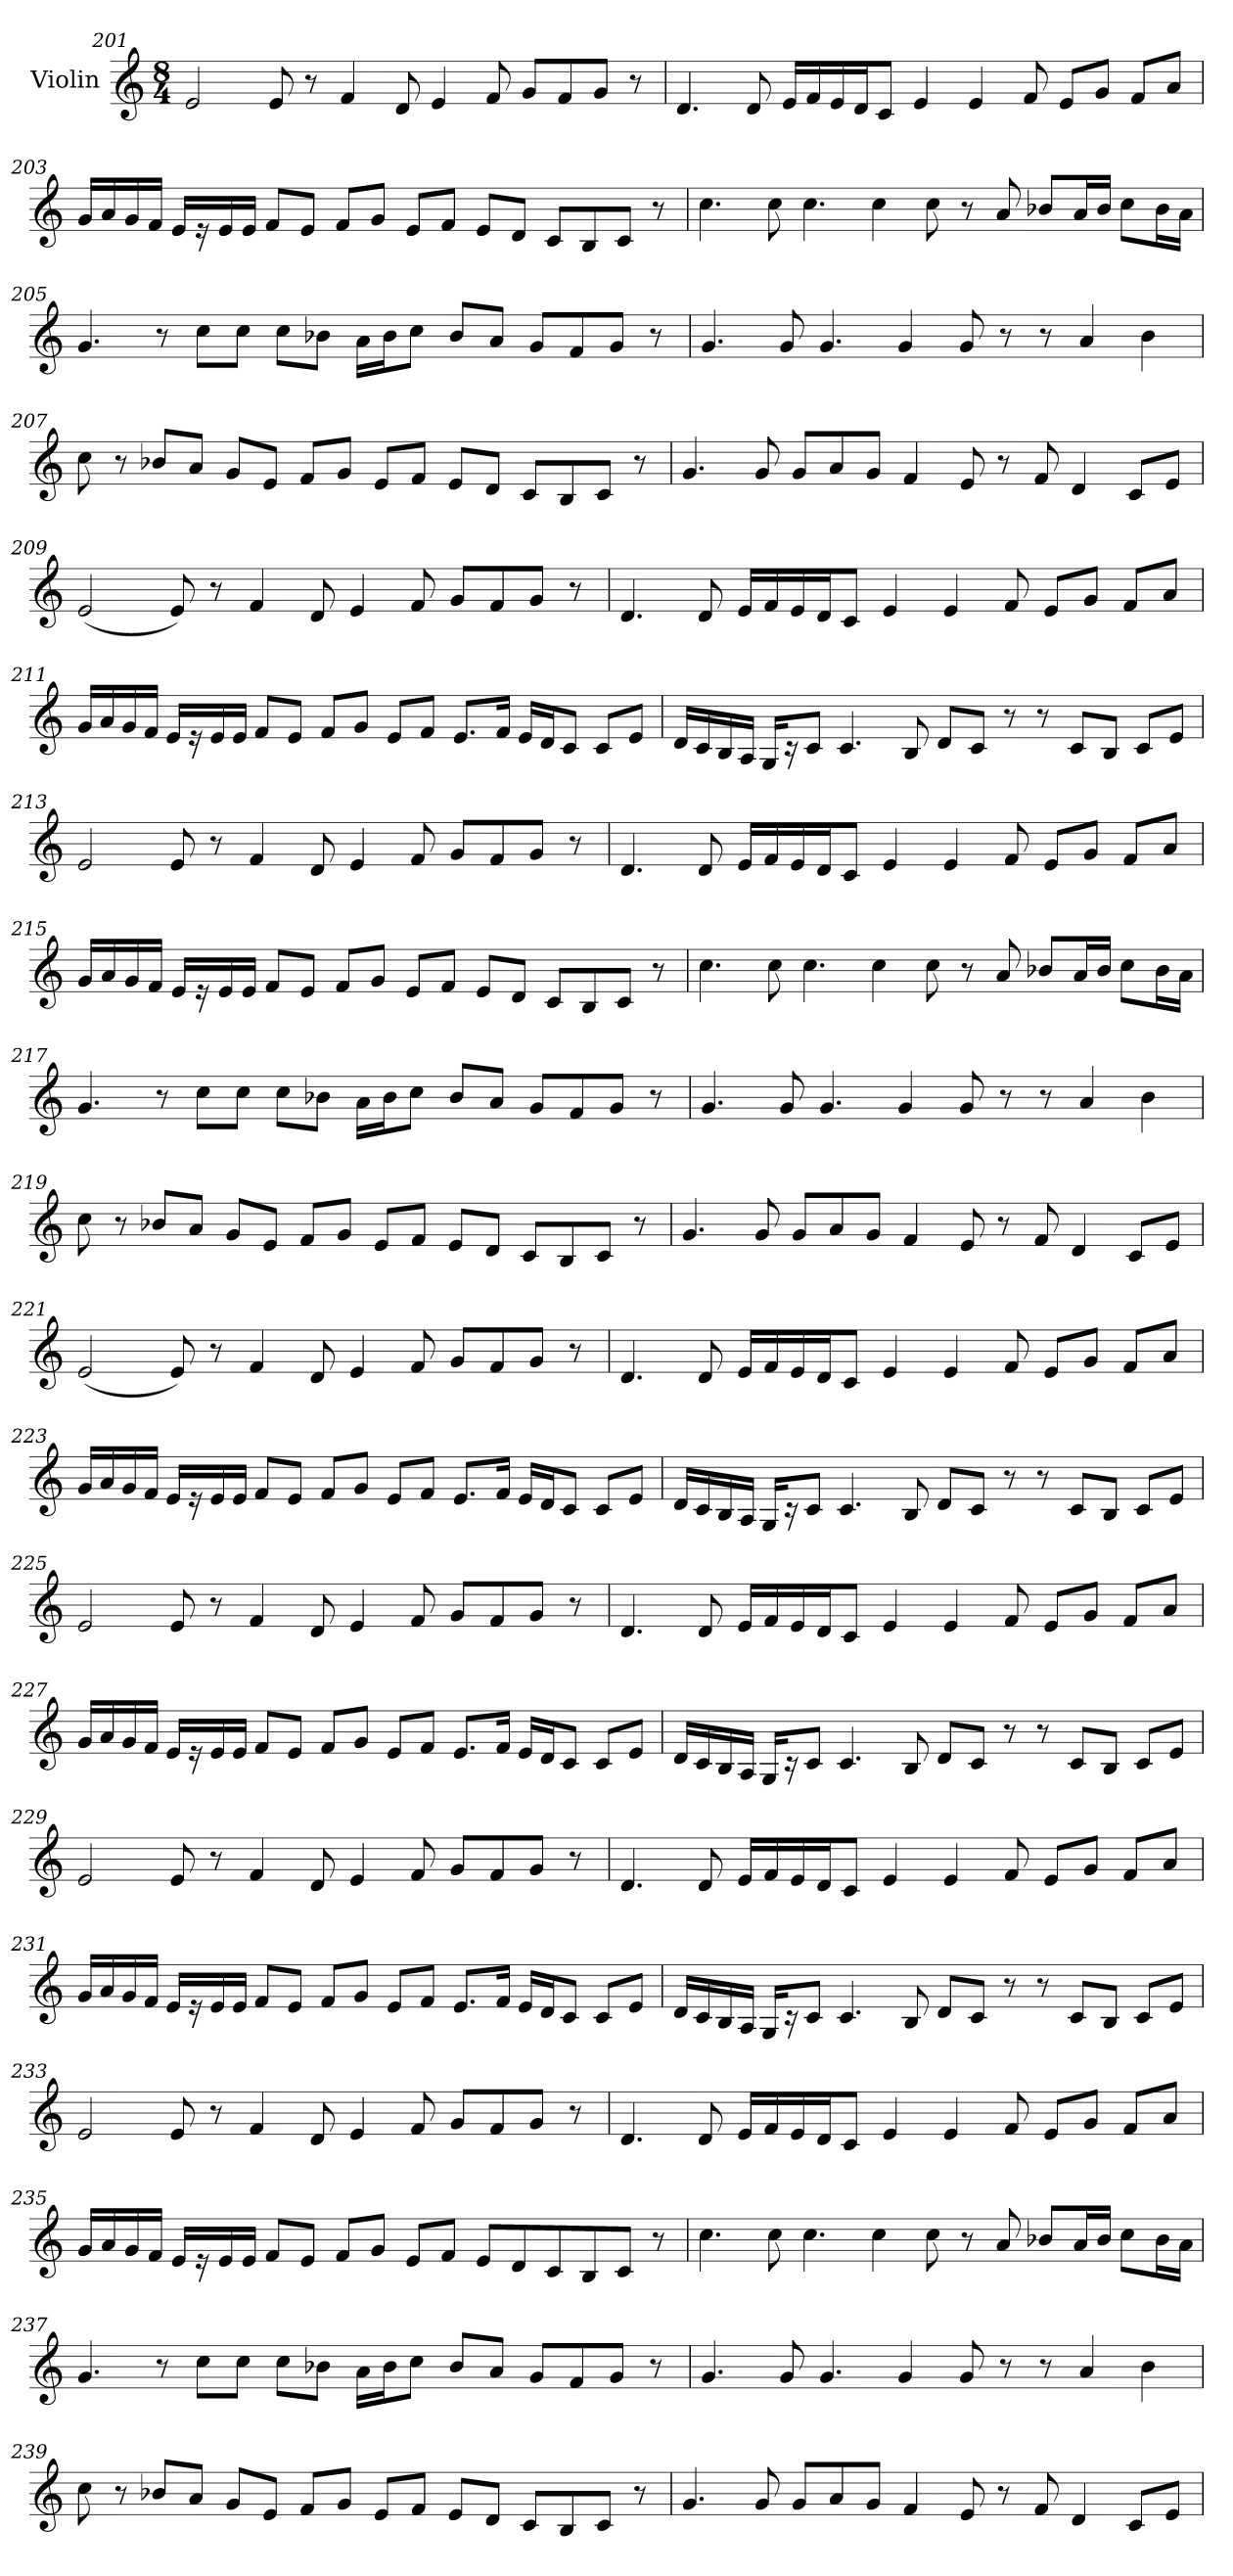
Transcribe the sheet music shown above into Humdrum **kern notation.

**kern
*part1
*staff1
*I"Violin
!!LO:LB:g=z
*clefG2
*k[]
*M8/4
=201
2e/
8e/
8r
4f/
8d/
4e/
8f/
8g/L
8f/
8g/J
8r
=202
4.d/
8d/
16e/LL
16f/
16e/
16d/J
8c/J
4e/
4e/
8f/
8e/L
8g/J
8f/L
8a/J
!!LO:LB:g=z
=203
16g/LL
16a/
16g/
16f/JJ
16e/LL
16r
16e/
16e/JJ
8f/L
8e/J
8f/L
8g/J
8e/L
8f/J
8e/L
8d/J
8c/L
8B/
8c/J
8r
=204
4.cc\
8cc\
4.cc\
4cc\
8cc\
8r
8a/
8b-X/L
16a/L
16b-/JJ
8cc\L
16b-\L
16a\JJ
!!LO:LB:g=z
=205
4.g/
8r
8cc\L
8cc\J
8cc\L
8b-X\J
16a\LL
16b-\J
8cc\J
8b-/L
8a/J
8g/L
8f/
8g/J
8r
=206
4.g/
8g/
4.g/
4g/
8g/
8r
8r
4a/
4b\
!!LO:LB:g=z
=207
8cc\
8r
8b-X/L
8a/J
8g/L
8e/J
8f/L
8g/J
8e/L
8f/J
8e/L
8d/J
8c/L
8B/
8c/J
8r
=208
4.g/
8g/
8g/L
8a/
8g/J
4f/
8e/
8r
8f/
4d/
8c/L
8e/J
!!LO:LB:g=z
=209
(2e/
8e/)
8r
4f/
8d/
4e/
8f/
8g/L
8f/
8g/J
8r
=210
4.d/
8d/
16e/LL
16f/
16e/
16d/J
8c/J
4e/
4e/
8f/
8e/L
8g/J
8f/L
8a/J
!!LO:LB:g=z
=211
16g/LL
16a/
16g/
16f/JJ
16e/LL
16r
16e/
16e/JJ
8f/L
8e/J
8f/L
8g/J
8e/L
8f/J
8.e/L
16f/Jk
16e/LL
16d/J
8c/J
8c/L
8e/J
=212
16d/LL
16c/
16B/
16A/JJ
16G/KL
16r
8c/J
4.c/
8B/
8d/L
8c/J
8r
8r
8c/L
8B/J
8c/L
8e/J
!!LO:PB:g=z
=213
2e/
8e/
8r
4f/
8d/
4e/
8f/
8g/L
8f/
8g/J
8r
=214
4.d/
8d/
16e/LL
16f/
16e/
16d/J
8c/J
4e/
4e/
8f/
8e/L
8g/J
8f/L
8a/J
!!LO:LB:g=z
=215
16g/LL
16a/
16g/
16f/JJ
16e/LL
16r
16e/
16e/JJ
8f/L
8e/J
8f/L
8g/J
8e/L
8f/J
8e/L
8d/J
8c/L
8B/
8c/J
8r
=216
4.cc\
8cc\
4.cc\
4cc\
8cc\
8r
8a/
8b-X/L
16a/L
16b-/JJ
8cc\L
16b-\L
16a\JJ
!!LO:LB:g=z
=217
4.g/
8r
8cc\L
8cc\J
8cc\L
8b-X\J
16a\LL
16b-\J
8cc\J
8b-/L
8a/J
8g/L
8f/
8g/J
8r
=218
4.g/
8g/
4.g/
4g/
8g/
8r
8r
4a/
4b\
!!LO:LB:g=z
=219
8cc\
8r
8b-X/L
8a/J
8g/L
8e/J
8f/L
8g/J
8e/L
8f/J
8e/L
8d/J
8c/L
8B/
8c/J
8r
=220
4.g/
8g/
8g/L
8a/
8g/J
4f/
8e/
8r
8f/
4d/
8c/L
8e/J
=221
(2e/
8e/)
8r
4f/
8d/
4e/
8f/
8g/L
8f/
8g/J
8r
!!LO:LB:g=z
=222
4.d/
8d/
16e/LL
16f/
16e/
16d/J
8c/J
4e/
4e/
8f/
8e/L
8g/J
8f/L
8a/J
!!LO:LB:g=z
=223
16g/LL
16a/
16g/
16f/JJ
16e/LL
16r
16e/
16e/JJ
8f/L
8e/J
8f/L
8g/J
8e/L
8f/J
8.e/L
16f/Jk
16e/LL
16d/J
8c/J
8c/L
8e/J
=224
16d/LL
16c/
16B/
16A/JJ
16G/KL
16r
8c/J
4.c/
8B/
8d/L
8c/J
8r
8r
8c/L
8B/J
8c/L
8e/J
!!LO:LB:g=z
=225
2e/
8e/
8r
4f/
8d/
4e/
8f/
8g/L
8f/
8g/J
8r
=226
4.d/
8d/
16e/LL
16f/
16e/
16d/J
8c/J
4e/
4e/
8f/
8e/L
8g/J
8f/L
8a/J
!!LO:LB:g=z
=227
16g/LL
16a/
16g/
16f/JJ
16e/LL
16r
16e/
16e/JJ
8f/L
8e/J
8f/L
8g/J
8e/L
8f/J
8.e/L
16f/Jk
16e/LL
16d/J
8c/J
8c/L
8e/J
=228
16d/LL
16c/
16B/
16A/JJ
16G/KL
16r
8c/J
4.c/
8B/
8d/L
8c/J
8r
8r
8c/L
8B/J
8c/L
8e/J
!!LO:LB:g=z
=229
2e/
8e/
8r
4f/
8d/
4e/
8f/
8g/L
8f/
8g/J
8r
=230
4.d/
8d/
16e/LL
16f/
16e/
16d/J
8c/J
4e/
4e/
8f/
8e/L
8g/J
8f/L
8a/J
!!LO:LB:g=z
=231
16g/LL
16a/
16g/
16f/JJ
16e/LL
16r
16e/
16e/JJ
8f/L
8e/J
8f/L
8g/J
8e/L
8f/J
8.e/L
16f/Jk
16e/LL
16d/J
8c/J
8c/L
8e/J
=232
16d/LL
16c/
16B/
16A/JJ
16G/KL
16r
8c/J
4.c/
8B/
8d/L
8c/J
8r
8r
8c/L
8B/J
8c/L
8e/J
!!LO:LB:g=z
=233
2e/
8e/
8r
4f/
8d/
4e/
8f/
8g/L
8f/
8g/J
8r
=234
4.d/
8d/
16e/LL
16f/
16e/
16d/J
8c/J
4e/
4e/
8f/
8e/L
8g/J
8f/L
8a/J
!!LO:PB:g=z
=235
16g/LL
16a/
16g/
16f/JJ
16e/LL
16r
16e/
16e/JJ
8f/L
8e/J
8f/L
8g/J
8e/L
8f/J
8e/L
8d/
8c/
8B/
8c/J
8r
=236
4.cc\
8cc\
4.cc\
4cc\
8cc\
8r
8a/
8b-X/L
16a/L
16b-/JJ
8cc\L
16b-\L
16a\JJ
!!LO:LB:g=z
=237
4.g/
8r
8cc\L
8cc\J
8cc\L
8b-X\J
16a\LL
16b-\J
8cc\J
8b-/L
8a/J
8g/L
8f/
8g/J
8r
=238
4.g/
8g/
4.g/
4g/
8g/
8r
8r
4a/
4b\
!!LO:LB:g=z
=239
8cc\
8r
8b-X/L
8a/J
8g/L
8e/J
8f/L
8g/J
8e/L
8f/J
8e/L
8d/J
8c/L
8B/
8c/J
8r
=240
4.g/
8g/
8g/L
8a/
8g/J
4f/
8e/
8r
8f/
4d/
8c/L
8e/J
=
*-
